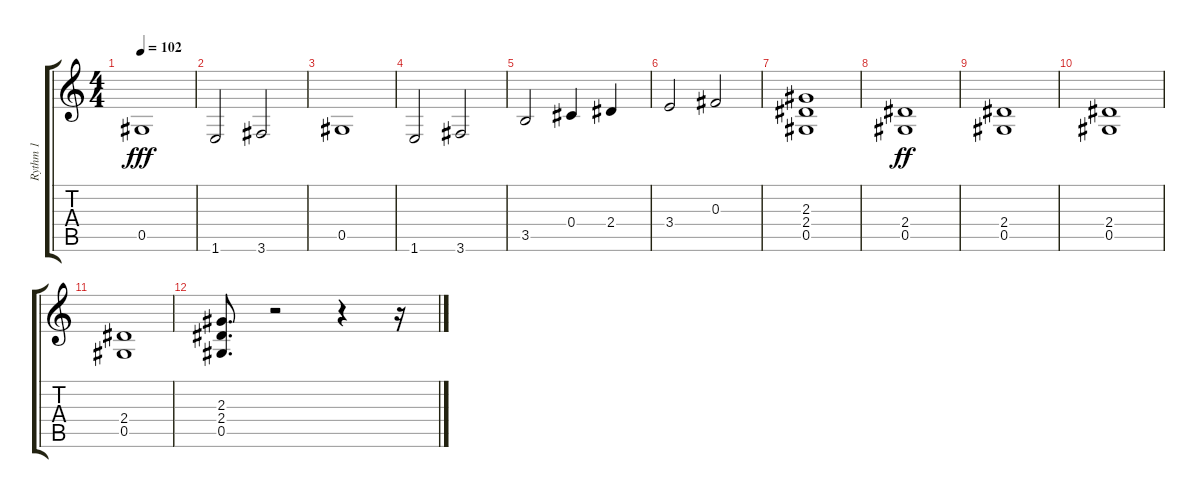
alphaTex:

\track ("Rythm 1" "Rythm 1") {instrument distortionguitar}
\staff {score tabs}
\tuning (Eb4 Bb3 Gb3 Db3 Ab2 Eb2) {hide}
\ts (4 4)
\tempo 102
\clef g2
\ks c
0.5.1{dy fff} |
1.6.2 3.6.2 |
0.5.1 |
1.6.2 3.6.2 |
3.5.2 0.4.4 2.4.4 |
3.4.2 0.3.2 |
(2.3 2.4 0.5).1 |
(2.4 0.5).1{dy ff} |
(2.4 0.5).1 |
(2.4 0.5).1 |
(2.4 0.5).1 |
(2.3 2.4 0.5).8{d} r.2 r.4 r.16
